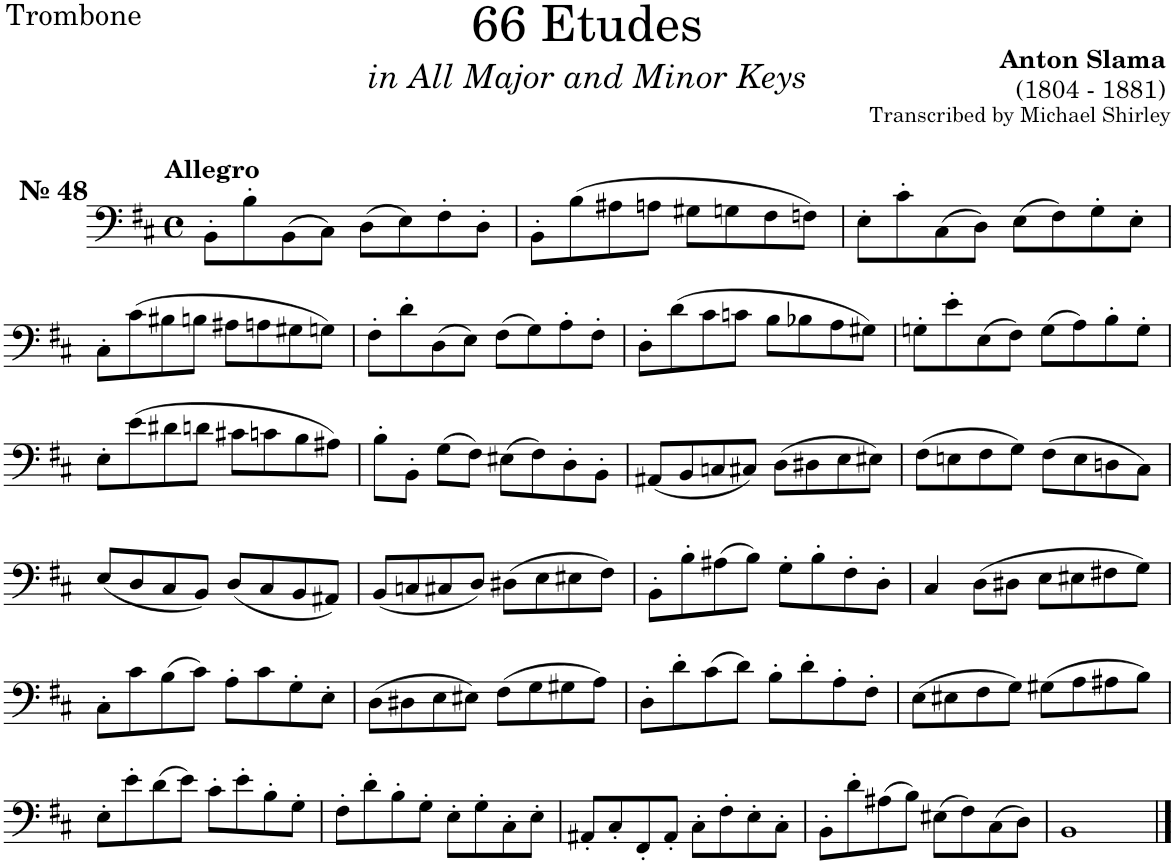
**kern
*part1
*staff1
*I"Trombone
*I'Tbn.
*clefF4
*k[f#c#]
*M4/4
*met(c)
=1
!LO:TX:a:B:t=№ 48
!LO:TX:a:B:t=Allegro
8BB'\L
8B'\
(>8BB\
8C#\J)
(>8D\L
8E\)
8F#'\
8D'\J
=2
8BB'\L
(>8B\
8A#X\
8An\J
8G#X\L
8Gn\
8F#\
8Fn\J)
=3
8E'\L
8c#'\
(>8C#\
8D\J)
(>8E\L
8F#\)
8G'\
8E'\J
!!LO:LB:g=z
=4
8C#'\L
(>8c#\
8B#X\
8Bn\J
8A#X\L
8An\
8G#X\
8Gn\J)
=5
8F#'\L
8d'\
(>8D\
8E\J)
(>8F#\L
8G\)
8A'\
8F#'\J
=6
8D'\L
(>8d\
8c#\
8cn\J
8B\L
8B-X\
8A\
8G#X\J)
=7
8Gn'\L
8e'\
(>8E\
8F#\J)
(>8G\L
8A\)
8B'\
8G'\J
!!LO:LB:g=z
=8
8E'\L
(>8e\
8d#X\
8dn\J
8c#X\L
8cn\
8B\
8A#X\J)
=9
8B'\L
8BB'\J
(>8G\L
8F#\J)
(>8E#X\L
8F#\)
8D'\
8BB'\J
=10
(<8AA#X/L
8BB/
8Cn/
8C#X/J)
(>8D\L
8D#X\
8E\
8E#X\J)
=11
(>8F#\L
8En\
8F#\
8G\J)
(>8F#\L
8E\
8Dn\
8C#\J)
!!LO:LB:g=z
=12
(<8E/L
8D/
8C#/
8BB/J)
(<8D/L
8C#/
8BB/
8AA#X/J)
=13
(<8BB/L
8Cn/
8C#X/
8D/J)
(>8D#X\L
8E\
8E#X\
8F#\J)
=14
8BB'\L
8B'\
(>8A#X\
8B\J)
8G'\L
8B'\
8F#'\
8D'\J
=15
4C#/
(>8D\L
8D#X\J
8E\L
8E#X\
8F#X\
8G\J)
!!LO:LB:g=z
=16
8C#'\L
8c#\
(>8B\
8c#\J)
8A'\L
8c#\
8G'\
8E'\J
=17
(>8D\L
8D#X\
8E\
8E#X\J)
(>8F#\L
8G\
8G#X\
8A\J)
=18
8D'\L
8d'\
(>8c#\
8d\J)
8B'\L
8d'\
8A'\
8F#'\J
=19
(>8E\L
8E#X\
8F#\
8G\J)
(>8G#X\L
8A\
8A#X\
8B\J)
!!LO:LB:g=z
=20
8E'\L
8e'\
(>8d\
8e\J)
8c#'\L
8e'\
8B'\
8G'\J
=21
8F#'\L
8d'\
8B'\
8G'\J
8E'\L
8G'\
8C#'\
8E'\J
=22
8AA#X'/L
8C#'/
8FF#'/
8AA#'/J
8C#'\L
8F#'\
8E'\
8C#'\J
=23
8BB'\L
8d'\
(>8A#X\
8B\J)
(>8E#X\L
8F#\)
(>8C#\
8D\J)
=24
1BB
==
*-
